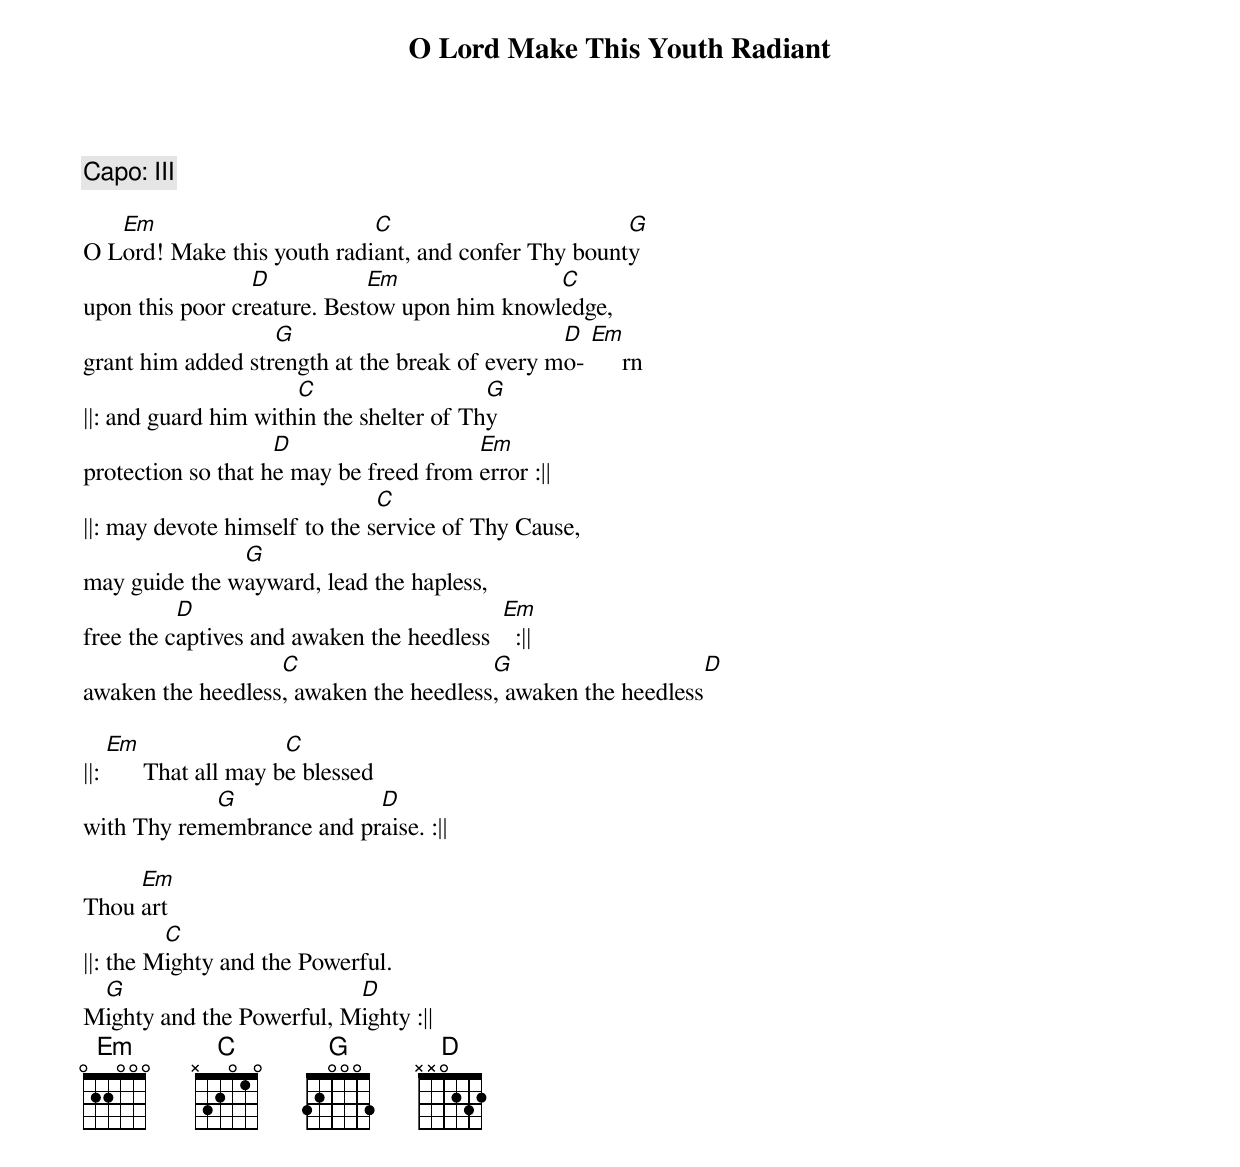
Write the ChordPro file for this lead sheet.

{title: O Lord Make This Youth Radiant}
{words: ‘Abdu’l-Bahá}
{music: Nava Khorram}
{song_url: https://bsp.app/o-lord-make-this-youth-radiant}
{c: Capo: III}

O L[Em]ord! Make this youth radi[C]ant, and confer Thy bount[G]y
upon this poor cr[D]eature. Best[Em]ow upon him knowl[C]edge,
grant him added str[G]ength at the break of every m[D]o- [Em]     rn
||: and guard him with[C]in the shelter of Th[G]y
protection so that h[D]e may be freed from [Em]error :||
||: may devote himself to the s[C]ervice of Thy Cause,
may guide the w[G]ayward, lead the hapless,
free the c[D]aptives and awaken the heedless  [Em]  :||
awaken the heedless[C], awaken the heedless[G], awaken the heedless[D]

||: [Em]      That all may b[C]e blessed
with Thy rem[G]embrance and pr[D]aise. :||

Thou [Em]art
||: the M[C]ighty and the Powerful.
M[G]ighty and the Powerful, M[D]ighty :||
